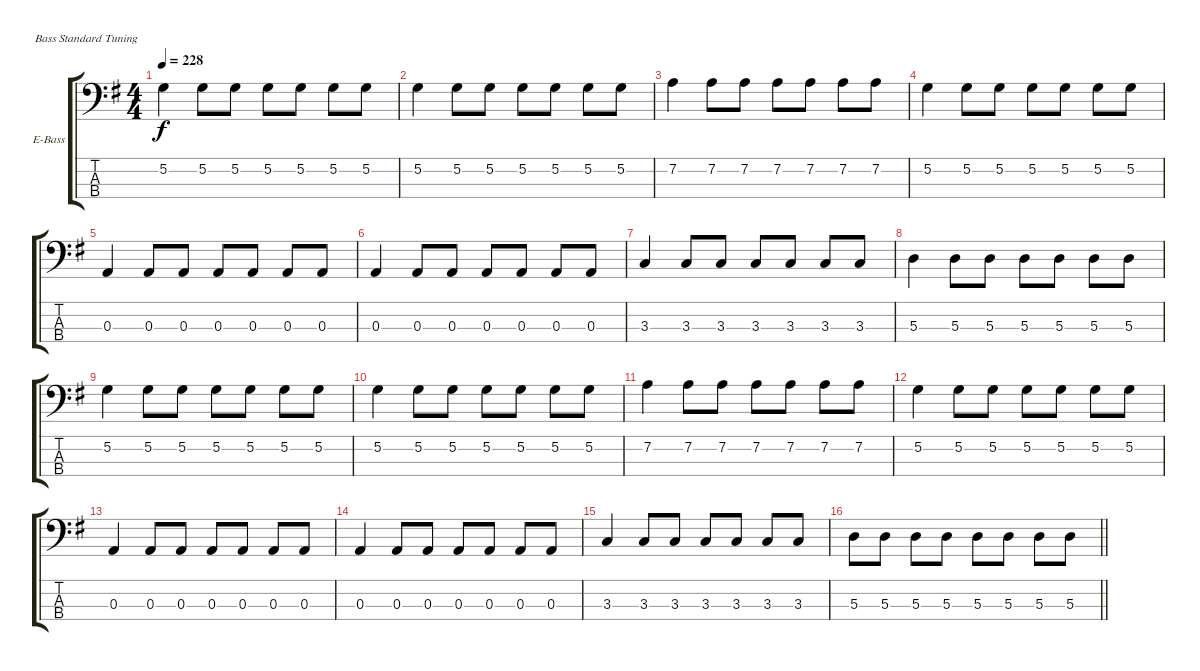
\defaultSystemsLayout 4
\bracketExtendMode groupsimilarinstruments
\firstSystemTrackNameOrientation horizontal
\otherSystemsTrackNameOrientation horizontal
\track ("Bass" "E-Bass") {instrument electricbassfinger}
\staff {score tabs}
\tuning (G2 D2 A1 E1)
\ts (4 4)
\tempo 228
\clef f4
\scale
0.333333
\ks g
5.2.4{dy f} 5.2.8 5.2.8 5.2.8 5.2.8 5.2.8 5.2.8 |
\scale
0.333333 5.2.4 5.2.8 5.2.8 5.2.8 5.2.8 5.2.8 5.2.8 |
\scale
0.333333 7.2.4 7.2.8 7.2.8 7.2.8 7.2.8 7.2.8 7.2.8 |
\scale
0.333333 5.2.4 5.2.8 5.2.8 5.2.8 5.2.8 5.2.8 5.2.8 |
\scale
0.333333 0.3.4 0.3.8 0.3.8 0.3.8 0.3.8 0.3.8 0.3.8 |
\scale
0.333333 0.3.4 0.3.8 0.3.8 0.3.8 0.3.8 0.3.8 0.3.8 |
\scale
0.333333 3.3.4 3.3.8 3.3.8 3.3.8 3.3.8 3.3.8 3.3.8 |
\scale
0.333333 5.3.4 5.3.8 5.3.8 5.3.8 5.3.8 5.3.8 5.3.8 |
\scale
0.333333 5.2.4 5.2.8 5.2.8 5.2.8 5.2.8 5.2.8 5.2.8 |
\scale
0.333333 5.2.4 5.2.8 5.2.8 5.2.8 5.2.8 5.2.8 5.2.8 |
\scale
0.333333 7.2.4 7.2.8 7.2.8 7.2.8 7.2.8 7.2.8 7.2.8 |
\scale
0.333333 5.2.4 5.2.8 5.2.8 5.2.8 5.2.8 5.2.8 5.2.8 |
\scale
0.333333 0.3.4 0.3.8 0.3.8 0.3.8 0.3.8 0.3.8 0.3.8 |
\scale
0.333333 0.3.4 0.3.8 0.3.8 0.3.8 0.3.8 0.3.8 0.3.8 |
3.3.4 3.3.8 3.3.8 3.3.8 3.3.8 3.3.8 3.3.8 |
\barLineRight lightlight
5.3.8 5.3.8 5.3.8 5.3.8 5.3.8 5.3.8 5.3.8 5.3.8
